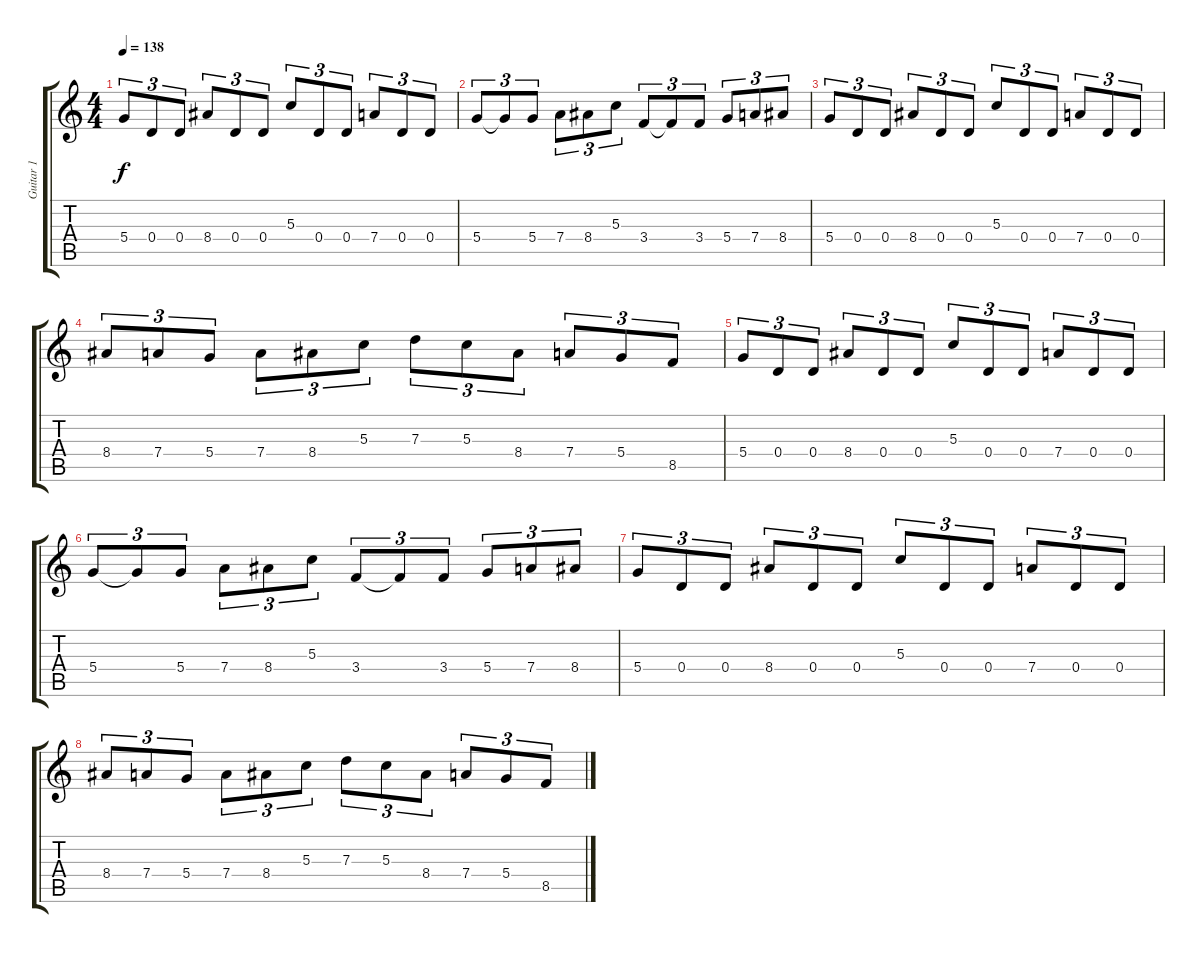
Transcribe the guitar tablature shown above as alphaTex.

\track ("Guitar 1" "Guitar 1") {instrument distortionguitar}
\staff {score tabs}
\tuning (E4 B3 G3 D3 A2 E2) {hide}
\ts (4 4)
\tempo 138
\clef g2
\ks c
5.4.8{tu (3 2) dy f} 0.4.8{tu (3 2)} 0.4.8{tu (3 2)} 8.4.8{tu (3 2)} 0.4.8{tu (3 2)} 0.4.8{tu (3 2)} 5.3.8{tu (3 2)} 0.4.8{tu (3 2)} 0.4.8{tu (3 2)} 7.4.8{tu (3 2)} 0.4.8{tu (3 2)} 0.4.8{tu (3 2)} |
5.4.8{tu (3 2)} 5.4{t}.8{tu (3 2)} 5.4.8{tu (3 2)} 7.4.8{tu (3 2)} 8.4.8{tu (3 2)} 5.3.8{tu (3 2)} 3.4.8{tu (3 2)} 3.4{t}.8{tu (3 2)} 3.4.8{tu (3 2)} 5.4.8{tu (3 2)} 7.4.8{tu (3 2)} 8.4.8{tu (3 2)} |
5.4.8{tu (3 2)} 0.4.8{tu (3 2)} 0.4.8{tu (3 2)} 8.4.8{tu (3 2)} 0.4.8{tu (3 2)} 0.4.8{tu (3 2)} 5.3.8{tu (3 2)} 0.4.8{tu (3 2)} 0.4.8{tu (3 2)} 7.4.8{tu (3 2)} 0.4.8{tu (3 2)} 0.4.8{tu (3 2)} |
8.4.8{tu (3 2)} 7.4.8{tu (3 2)} 5.4.8{tu (3 2)} 7.4.8{tu (3 2)} 8.4.8{tu (3 2)} 5.3.8{tu (3 2)} 7.3.8{tu (3 2)} 5.3.8{tu (3 2)} 8.4.8{tu (3 2)} 7.4.8{tu (3 2)} 5.4.8{tu (3 2)} 8.5.8{tu (3 2)} |
5.4.8{tu (3 2)} 0.4.8{tu (3 2)} 0.4.8{tu (3 2)} 8.4.8{tu (3 2)} 0.4.8{tu (3 2)} 0.4.8{tu (3 2)} 5.3.8{tu (3 2)} 0.4.8{tu (3 2)} 0.4.8{tu (3 2)} 7.4.8{tu (3 2)} 0.4.8{tu (3 2)} 0.4.8{tu (3 2)} |
5.4.8{tu (3 2)} 5.4{t}.8{tu (3 2)} 5.4.8{tu (3 2)} 7.4.8{tu (3 2)} 8.4.8{tu (3 2)} 5.3.8{tu (3 2)} 3.4.8{tu (3 2)} 3.4{t}.8{tu (3 2)} 3.4.8{tu (3 2)} 5.4.8{tu (3 2)} 7.4.8{tu (3 2)} 8.4.8{tu (3 2)} |
5.4.8{tu (3 2)} 0.4.8{tu (3 2)} 0.4.8{tu (3 2)} 8.4.8{tu (3 2)} 0.4.8{tu (3 2)} 0.4.8{tu (3 2)} 5.3.8{tu (3 2)} 0.4.8{tu (3 2)} 0.4.8{tu (3 2)} 7.4.8{tu (3 2)} 0.4.8{tu (3 2)} 0.4.8{tu (3 2)} |
8.4.8{tu (3 2)} 7.4.8{tu (3 2)} 5.4.8{tu (3 2)} 7.4.8{tu (3 2)} 8.4.8{tu (3 2)} 5.3.8{tu (3 2)} 7.3.8{tu (3 2)} 5.3.8{tu (3 2)} 8.4.8{tu (3 2)} 7.4.8{tu (3 2)} 5.4.8{tu (3 2)} 8.5.8{tu (3 2)}
